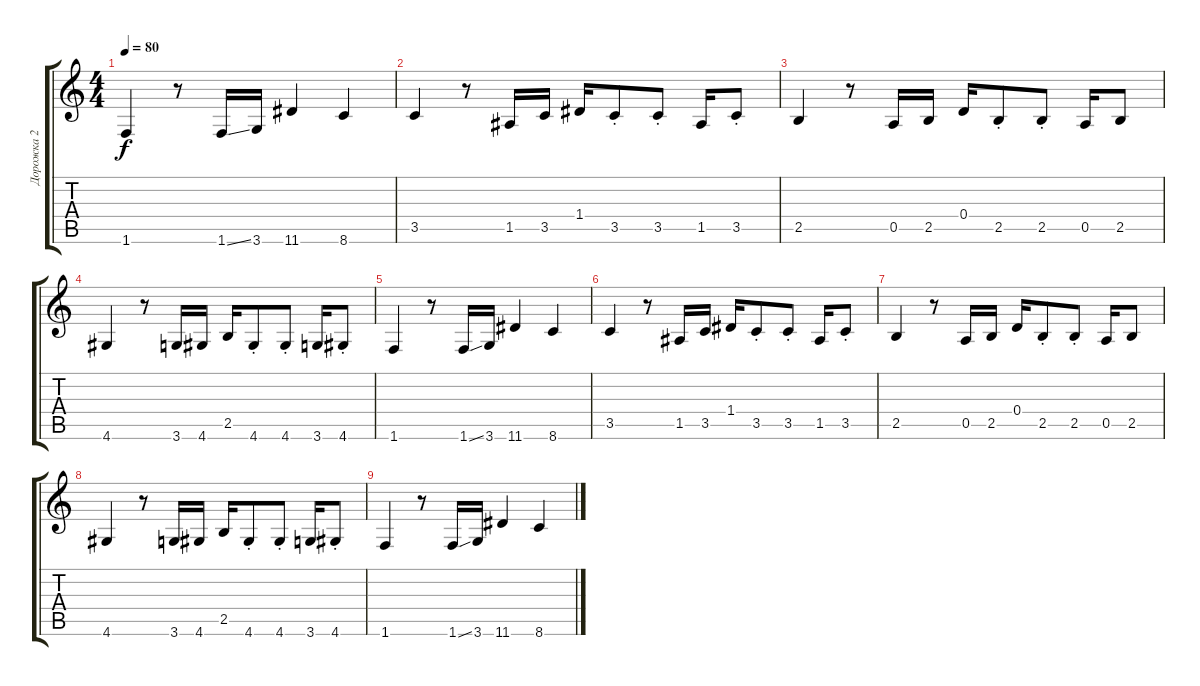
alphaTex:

\track ("Дорожка 2" "Дорожка 2") {instrument acousticbass}
\staff {score tabs}
\tuning (E4 B3 G3 D3 A2 E2) {hide}
\ts (4 4)
\tempo 80
\clef g2
\ks c
1.6.4{dy f} r.8 1.6{ss}.16 3.6.16 11.6.4 8.6.4 |
3.5.4 r.8 1.5.16 3.5.16 1.4.16 3.5{st}.8 3.5{st}.8 1.5.16 3.5{st}.8 |
2.5.4 r.8 0.5.16 2.5.16 0.4.16 2.5{st}.8 2.5{st}.8 0.5.16 2.5.8 |
4.6.4 r.8 3.6.16 4.6.16 2.5.16 4.6{st}.8 4.6{st}.8 3.6.16 4.6{st}.8 |
1.6.4 r.8 1.6{ss}.16 3.6.16 11.6.4 8.6.4 |
3.5.4 r.8 1.5.16 3.5.16 1.4.16 3.5{st}.8 3.5{st}.8 1.5.16 3.5{st}.8 |
2.5.4 r.8 0.5.16 2.5.16 0.4.16 2.5{st}.8 2.5{st}.8 0.5.16 2.5.8 |
4.6.4 r.8 3.6.16 4.6.16 2.5.16 4.6{st}.8 4.6{st}.8 3.6.16 4.6{st}.8 |
1.6.4 r.8 1.6{ss}.16 3.6.16 11.6.4 8.6.4
